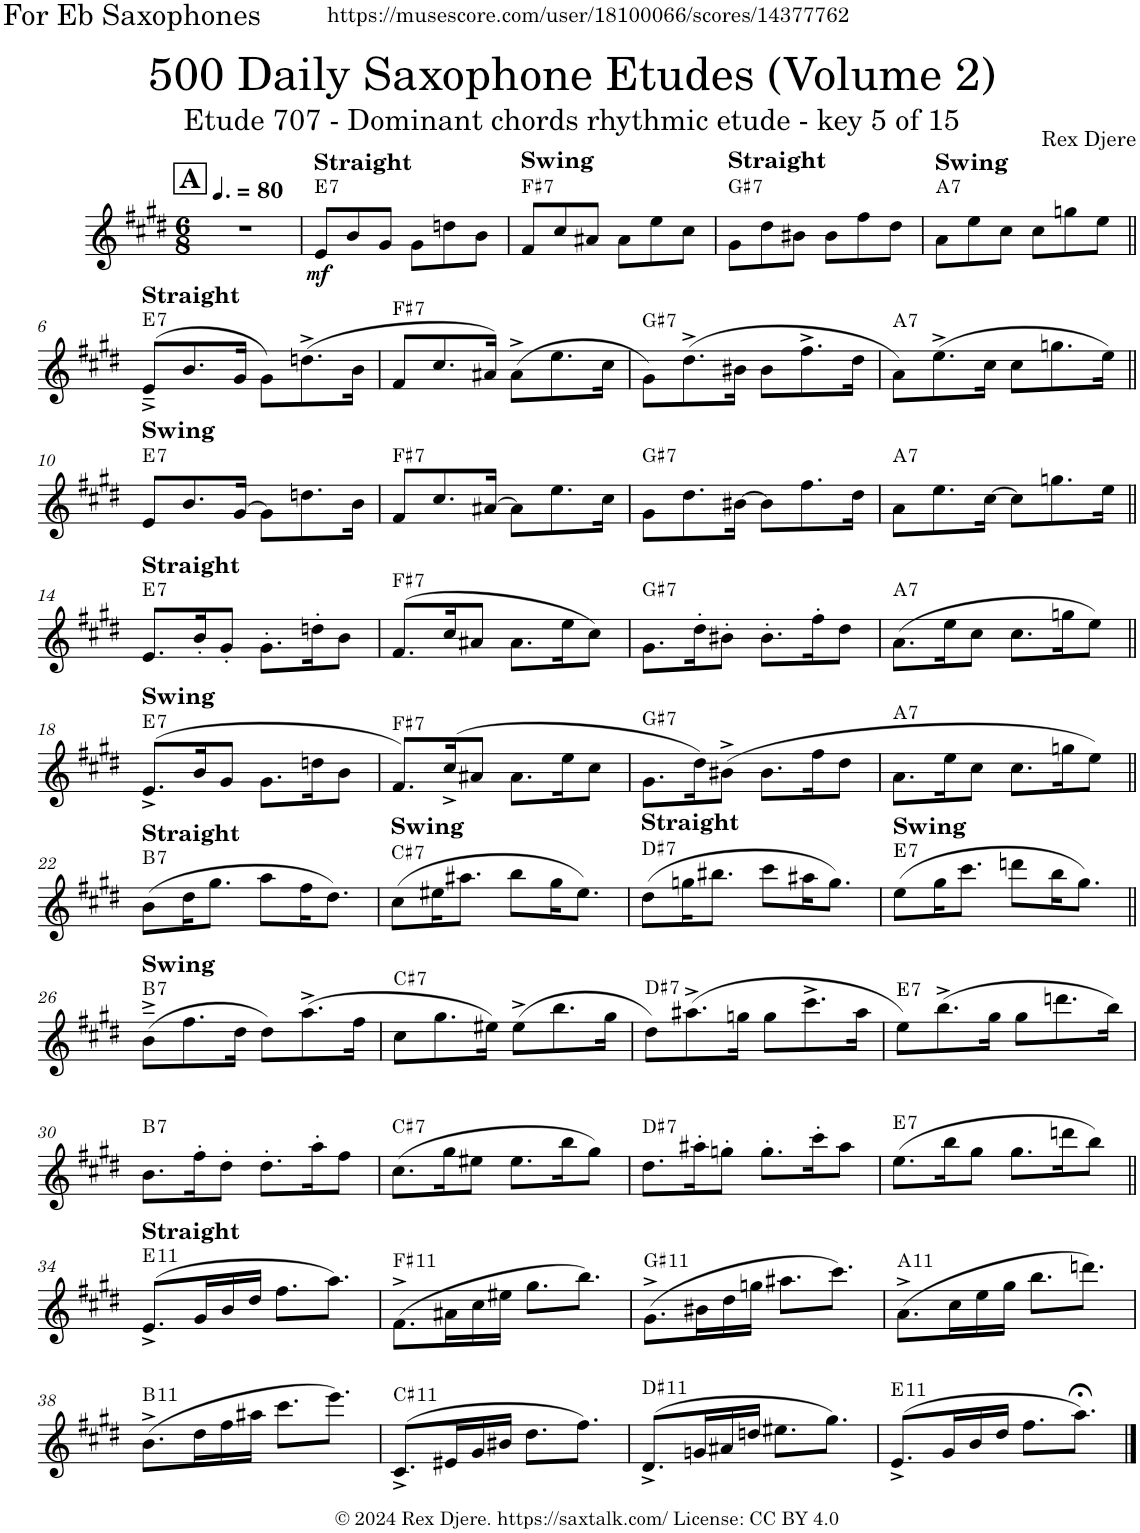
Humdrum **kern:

**kern	**dynam	**harte
*part1	*part1	*part1
*staff1	*staff1	*
*I"Alto Saxophone	*	*
*I'A. Sax.	*	*
*clefG2	*	*
*Trd5c9	*	*
*k[f#c#g#d#]	*	*
*M6/8	*	*
*MM120	*	*
!!LO:REH:place=s1:a:B:cj:fs=14:t=A
=1	=1	=1
2.r	.	.
=2	=2	=2
!LO:TX:a:B:t=Straight	!	!
!	!LO:DY:b	!LO:H:kt=7
8e/L	mf	E:7
8b/	.	.
8g#/J	.	.
8g#\L	.	.
8ddn\	.	.
8b\J	.	.
=3	=3	=3
!LO:TX:a:B:t=Swing	!	!LO:H:kt=7
8f#/L	.	F#:7
8cc#/	.	.
8a#X/J	.	.
8a#\L	.	.
8ee\	.	.
8cc#\J	.	.
=4	=4	=4
!LO:TX:a:B:t=Straight	!	!LO:H:kt=7
8g#\L	.	G#:7
8dd#\	.	.
8b#X\J	.	.
8b#\L	.	.
8ff#\	.	.
8dd#\J	.	.
=5	=5	=5
!LO:TX:a:B:t=Swing	!	!LO:H:kt=7
8a\L	.	A:7
8ee\	.	.
8cc#\J	.	.
8cc#\L	.	.
8ggn\	.	.
8ee\J	.	.
!!LO:LB:g=z
=6||	=6||	=6||
!LO:TX:a:B:t=Straight	!	!LO:H:kt=7
(8e~^/L	.	E:7
8.b/	.	.
16g#/Jk	.	.
8g#\L)	.	.
(8.ddn^\	.	.
16b\Jk	.	.
=7	=7	=7
!	!	!LO:H:kt=7
8f#/L	.	F#:7
8.cc#/	.	.
16a#X/Jk)	.	.
(8a#^\L	.	.
8.ee\	.	.
16cc#\Jk	.	.
=8	=8	=8
!	!	!LO:H:kt=7
8g#\L)	.	G#:7
(8.dd#^\	.	.
16b#X\Jk	.	.
8b#\L	.	.
8.ff#^\	.	.
16dd#\Jk	.	.
=9	=9	=9
!	!	!LO:H:kt=7
8a\L)	.	A:7
(8.ee^\	.	.
16cc#\Jk	.	.
8cc#\L	.	.
8.ggn\	.	.
16ee\Jk)	.	.
!!LO:LB:g=z
=10||	=10||	=10||
!LO:TX:a:B:t=Swing	!	!LO:H:kt=7
8e/L	.	E:7
8.b/	.	.
[16g#/Jk	.	.
8g#\L]	.	.
8.ddn\	.	.
16b\Jk	.	.
=11	=11	=11
!	!	!LO:H:kt=7
8f#/L	.	F#:7
8.cc#/	.	.
[16a#X/Jk	.	.
8a#\L]	.	.
8.ee\	.	.
16cc#\Jk	.	.
=12	=12	=12
!	!	!LO:H:kt=7
8g#\L	.	G#:7
8.dd#\	.	.
[16b#X\Jk	.	.
8b#\L]	.	.
8.ff#\	.	.
16dd#\Jk	.	.
=13	=13	=13
!	!	!LO:H:kt=7
8a\L	.	A:7
8.ee\	.	.
[16cc#\Jk	.	.
8cc#\L]	.	.
8.ggn\	.	.
16ee\Jk	.	.
!!LO:LB:g=z
=14||	=14||	=14||
!LO:TX:a:B:t=Straight	!	!LO:H:kt=7
8.e/L	.	E:7
16b'/K	.	.
8g#'/J	.	.
8.g#'\L	.	.
16ddn'\K	.	.
8b\J	.	.
=15	=15	=15
!	!	!LO:H:kt=7
(8.f#/L	.	F#:7
16cc#/K	.	.
8a#X/J	.	.
8.a#\L	.	.
16ee\K	.	.
8cc#\J)	.	.
=16	=16	=16
!	!	!LO:H:kt=7
8.g#\L	.	G#:7
16dd#'\K	.	.
8b#X'\J	.	.
8.b#'\L	.	.
16ff#'\K	.	.
8dd#\J	.	.
=17	=17	=17
!	!	!LO:H:kt=7
(8.a\L	.	A:7
16ee\K	.	.
8cc#\J	.	.
8.cc#\L	.	.
16ggn\K	.	.
8ee\J)	.	.
!!LO:LB:g=z
=18||	=18||	=18||
!LO:TX:a:B:t=Swing	!	!LO:H:kt=7
(8.e^/L	.	E:7
16b/K	.	.
8g#/J	.	.
8.g#\L	.	.
16ddn\K	.	.
8b\J	.	.
=19	=19	=19
!	!	!LO:H:kt=7
8.f#/L)	.	F#:7
(16cc#^/K	.	.
8a#X/J	.	.
8.a#\L	.	.
16ee\K	.	.
8cc#\J	.	.
=20	=20	=20
!	!	!LO:H:kt=7
8.g#\L	.	G#:7
16dd#\K)	.	.
(8b#X^\J	.	.
8.b#\L	.	.
16ff#\K	.	.
8dd#\J	.	.
=21	=21	=21
!	!	!LO:H:kt=7
8.a\L	.	A:7
16ee\K	.	.
8cc#\J	.	.
8.cc#\L	.	.
16ggn\K	.	.
8ee\J)	.	.
!!LO:LB:g=z
=22||	=22||	=22||
!LO:TX:a:B:t=Straight	!	!LO:H:kt=7
(8b\L	.	B:7
16dd#\K	.	.
8.gg#\J	.	.
8aa\L	.	.
16ff#\K	.	.
8.dd#\J)	.	.
=23	=23	=23
!LO:TX:a:B:t=Swing	!	!LO:H:kt=7
(8cc#\L	.	C#:7
16ee#X\K	.	.
8.aa#X\J	.	.
8bb\L	.	.
16gg#\K	.	.
8.ee#\J)	.	.
=24	=24	=24
!LO:TX:a:B:t=Straight	!	!LO:H:kt=7
(8dd#\L	.	D#:7
16ggn\K	.	.
8.bb#X\J	.	.
8ccc#\L	.	.
16aa#X\K	.	.
8.gg\J)	.	.
=25	=25	=25
!LO:TX:a:B:t=Swing	!	!LO:H:kt=7
(8ee\L	.	E:7
16gg#\K	.	.
8.ccc#\J	.	.
8dddn\L	.	.
16bb\K	.	.
8.gg#\J)	.	.
!!LO:LB:g=z
=26||	=26||	=26||
!LO:TX:a:B:t=Swing	!	!LO:H:kt=7
(8b~^\L	.	B:7
8.ff#\	.	.
16dd#\Jk	.	.
8dd#\L)	.	.
(8.aa^\	.	.
16ff#\Jk	.	.
=27	=27	=27
!	!	!LO:H:kt=7
8cc#\L	.	C#:7
8.gg#\	.	.
16ee#X\Jk)	.	.
(8ee#^\L	.	.
8.bb\	.	.
16gg#\Jk	.	.
=28	=28	=28
!	!	!LO:H:kt=7
8dd#\L)	.	D#:7
(8.aa#X^\	.	.
16ggn\Jk	.	.
8gg\L	.	.
8.ccc#^\	.	.
16aa#\Jk	.	.
=29	=29	=29
!	!	!LO:H:kt=7
8ee\L)	.	E:7
(8.bb^\	.	.
16gg#\Jk	.	.
8gg#\L	.	.
8.dddn\	.	.
16bb\Jk)	.	.
!!LO:LB:g=z
=30	=30	=30
!	!	!LO:H:kt=7
8.b\L	.	B:7
16ff#'\K	.	.
8dd#'\J	.	.
8.dd#'\L	.	.
16aa'\K	.	.
8ff#\J	.	.
=31	=31	=31
!	!	!LO:H:kt=7
(8.cc#\L	.	C#:7
16gg#\K	.	.
8ee#X\J	.	.
8.ee#\L	.	.
16bb\K	.	.
8gg#\J)	.	.
=32	=32	=32
!	!	!LO:H:kt=7
8.dd#\L	.	D#:7
16aa#X'\K	.	.
8ggn'\J	.	.
8.gg'\L	.	.
16ccc#'\K	.	.
8aa#\J	.	.
=33	=33	=33
!	!	!LO:H:kt=7
(8.ee\L	.	E:7
16bb\K	.	.
8gg#\J	.	.
8.gg#\L	.	.
16dddn\K	.	.
8bb\J)	.	.
!!LO:LB:g=z
=34||	=34||	=34||
!LO:TX:a:B:t=Straight	!	!LO:H:kt=11
(8.e^/L	.	E:9(11)
16g#/L	.	.
16b/	.	.
16dd#/JJ	.	.
8.ff#\L	.	.
8.aa\J)	.	.
=35	=35	=35
!	!	!LO:H:kt=11
(8.f#^\L	.	F#:9(11)
16a#X\L	.	.
16cc#\	.	.
16ee#X\JJ	.	.
8.gg#\L	.	.
8.bb\J)	.	.
=36	=36	=36
!	!	!LO:H:kt=11
(8.g#^\L	.	G#:9(11)
16b#X\L	.	.
16dd#\	.	.
16ggn\JJ	.	.
8.aa#X\L	.	.
8.ccc#\J)	.	.
=37	=37	=37
!	!	!LO:H:kt=11
(8.a^\L	.	A:9(11)
16cc#\L	.	.
16ee\	.	.
16gg#\JJ	.	.
8.bb\L	.	.
8.dddn\J)	.	.
!!LO:LB:g=z
=38	=38	=38
!	!	!LO:H:kt=11
(8.b^\L	.	B:9(11)
16dd#\L	.	.
16ff#\	.	.
16aa#X\JJ	.	.
8.ccc#\L	.	.
8.eee\J)	.	.
=39	=39	=39
!	!	!LO:H:kt=11
(8.c#^/L	.	C#:9(11)
16e#X/L	.	.
16g#/	.	.
16b#X/JJ	.	.
8.dd#\L	.	.
8.ff#\J)	.	.
=40	=40	=40
!	!	!LO:H:kt=11
(8.d#^/L	.	D#:9(11)
16gn/L	.	.
16a#X/	.	.
16ddn/JJ	.	.
8.ee#X\L	.	.
8.gg#\J)	.	.
=41	=41	=41
!	!	!LO:H:kt=11
(8.e^/L	.	E:9(11)
16g#/L	.	.
16b/	.	.
16dd#/JJ	.	.
8.ff#\L	.	.
8.aa;<\J)	.	.
==	==	==
*-	*-	*-
